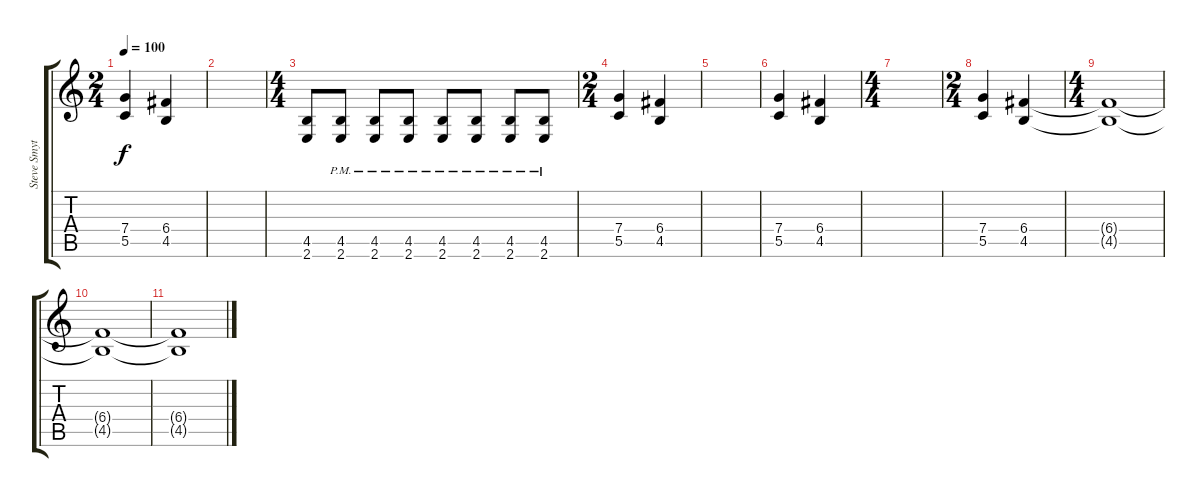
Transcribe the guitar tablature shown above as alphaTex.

\track ("Steve Smyth" "Steve Smyt") {instrument overdrivenguitar}
\staff {score tabs}
\tuning (D4 A3 F3 C3 G2 D2) {hide}
\ts (2 4)
\tempo 100
\clef g2
\ks c
(7.4 5.5).4{dy f} (6.4 4.5).4 |
|
\ts (4 4)
(4.5 2.6).8 (4.5{pm} 2.6{pm}).8 (4.5{pm} 2.6{pm}).8 (4.5{pm} 2.6{pm}).8 (4.5{pm} 2.6{pm}).8 (4.5{pm} 2.6{pm}).8 (4.5{pm} 2.6{pm}).8 (4.5{pm} 2.6{pm}).8 |
\ts (2 4)
(7.4 5.5).4 (6.4 4.5).4 |
|
(7.4 5.5).4 (6.4 4.5).4 |
\ts (4 4)
|
\ts (2 4)
(7.4 5.5).4 (6.4 4.5).4 |
\ts (4 4)
(6.4{t} 4.5{t}).1 |
(6.4{t} 4.5{t}).1 |
(6.4{t} 4.5{t}).1
